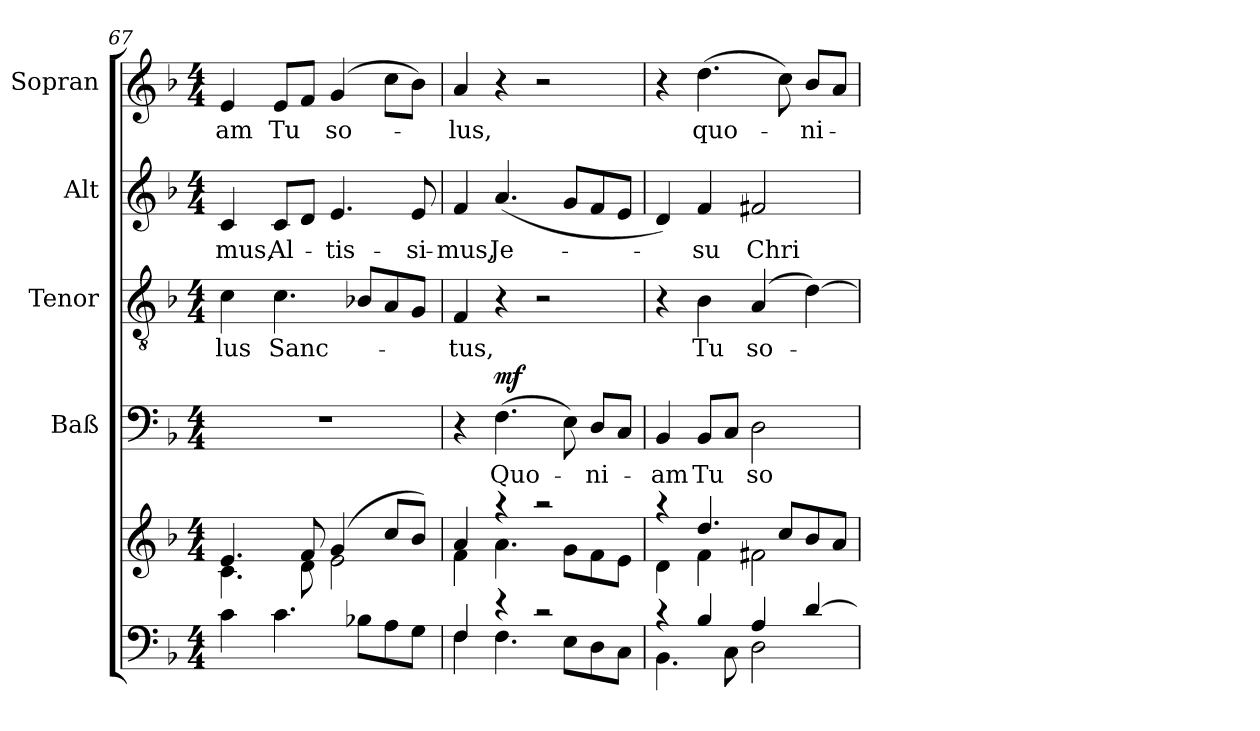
**kern	**kern	**kern	**text	**dynam	**kern	**text	**kern	**text	**kern	**text
*part5	*part5	*part4	*part4	*part4	*part3	*part3	*part2	*part2	*part1	*part1
*staff6	*staff5	*staff4	*staff4	*staff4	*staff3	*staff3	*staff2	*staff2	*staff1	*staff1
*	*	*I"Baß	*	*	*I"Tenor	*	*I"Alt	*	*I"Sopran	*
*	*	*I'Baß	*	*	*I'Ten	*	*I'Alt	*	*I'Sop	*
*clefF4	*clefG2	*clefF4	*	*	*clefGv2	*	*clefG2	*	*clefG2	*
*k[b-]	*k[b-]	*k[b-]	*	*	*k[b-]	*	*k[b-]	*	*k[b-]	*
*F:	*F:	*F:	*	*	*F:	*	*F:	*	*F:	*
*M4/4	*M4/4	*M4/4	*	*	*M4/4	*	*M4/4	*	*M4/4	*
=67	=67	=67	=67	=67	=67	=67	=67	=67	=67	=67
*	*^	*	*	*	*	*	*	*	*	*
!	!	!	!	!	!	!	!LO:LY:b	!	!LO:LY:b	!	!LO:LY:b
4c\	4.e/	4.c\	1r	.	.	4c\	-lus	4c/	-mus,	4e/	-am
!	!	!	!	!	!	!	!LO:LY:b	!	!LO:LY:b	!	!LO:LY:b
4.c\	.	.	.	.	.	4.c\	Sanc-	8c/L	Al-	8e/L	Tu
.	8f/	8d\	.	.	.	.	.	8d/J	.	8f/J	.
!	!	!	!	!	!	!	!	!	!LO:LY:b	!	!LO:LY:b
.	(>4g/	2e\	.	.	.	.	.	4.e/	-tis-	(4g/	so-
8B-X\L	.	.	.	.	.	8B-X/L	.	.	.	.	.
8A\	8cc/L	.	.	.	.	8A/	.	.	.	8cc\L	.
!	!	!	!	!	!	!	!	!	!LO:LY:b	!	!
8G\J	8b-/J)	.	.	.	.	8G/J	.	8e/	-si-	8b-\J)	.
=68	=68	=68	=68	=68	=68	=68	=68	=68	=68	=68	=68
*^	*	*	*	*	*	*	*	*	*	*	*
!	!	!	!	!	!	!	!	!LO:LY:b	!	!LO:LY:b	!	!LO:LY:b
4F/	4F\	4a/	4f\	4r	.	.	4F/	-tus,	4f/	-mus,	4a/	-lus,
!	!	!	!	!	!LO:LY:b	!LO:DY:a	!	!	!	!LO:LY:b	!	!
4rd	4.F\	4raa	4.a\	(>4.F\	Quo-	mf	4r	.	(<4.a/	Je-	4r	.
2rc	.	2raa	.	.	.	.	2r	.	.	.	2r	.
.	8E\L	.	8g\L	8E\)	.	.	.	.	8g/L	.	.	.
!	!	!	!	!	!LO:LY:b	!	!	!	!	!	!	!
.	8D\	.	8f\	8D/L	-ni-	.	.	.	8f/	.	.	.
.	8C\J	.	8e\J	8C/J	.	.	.	.	8e/J	.	.	.
=69	=69	=69	=69	=69	=69	=69	=69	=69	=69	=69	=69	=69
!	!	!	!	!	!LO:LY:b	!	!	!	!	!	!	!
4rc	4.BB-\	4raa	4d\	4BB-/	-am	.	4r	.	4d/)	.	4r	.
!	!	!	!	!	!LO:LY:b	!	!	!LO:LY:b	!	!LO:LY:b	!	!LO:LY:b
4B-/	.	4.dd/	4f\	8BB-/L	Tu	.	4B-\	Tu	4f/	-su	(>4.dd\	quo-
.	8C\	.	.	8C/J	.	.	.	.	.	.	.	.
!	!	!	!	!	!LO:LY:b	!	!	!LO:LY:b	!	!LO:LY:b	!	!
4A/	2D\	.	2f#X\	2D\	so-	.	(4A/	so-	2f#X/	Chri-	.	.
.	.	8cc/L	.	.	.	.	.	.	.	.	8cc\)	.
!	!	!	!	!	!	!	!	!	!	!	!	!LO:LY:b
[>4d/	.	8b-/	.	.	.	.	[4d\)	.	.	.	8b-/L	-ni-
.	.	8a/J	.	.	.	.	.	.	.	.	8a/J	.
*v	*v	*	*	*	*	*	*	*	*	*	*	*
*	*v	*v	*	*	*	*	*	*	*	*	*
=	=	=	=	=	=	=	=	=	=	=
*-	*-	*-	*-	*-	*-	*-	*-	*-	*-	*-
